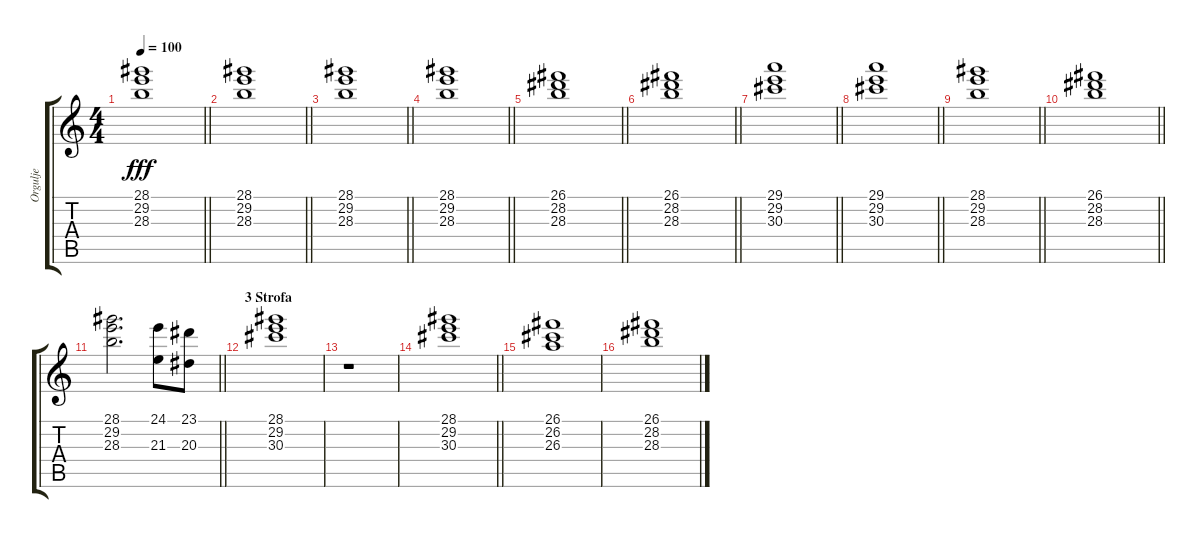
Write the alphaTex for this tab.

\track ("Orgulje" "Orgulje") {instrument rockorgan}
\staff {score tabs}
\tuning (E4 B3 G3 D3 A2 E2) {hide}
\ts (4 4)
\tempo 100
\clef g2
\barLineRight lightlight
\ks c
(28.1 29.2 28.3).1{dy fff} |
\barLineRight lightlight
(28.1 29.2 28.3).1 |
\barLineRight lightlight
(28.1 29.2 28.3).1 |
\barLineRight lightlight
(28.1 29.2 28.3).1 |
\barLineRight lightlight
(26.1 28.2 28.3).1 |
\barLineRight lightlight
(26.1 28.2 28.3).1 |
\barLineRight lightlight
(29.1 29.2 30.3).1 |
\barLineRight lightlight
(29.1 29.2 30.3).1 |
\barLineRight lightlight
(28.1 29.2 28.3).1 |
\barLineRight lightlight
(26.1 28.2 28.3).1 |
\barLineRight lightlight
(28.1 29.2 28.3).2{d} (24.1 21.3).8 (23.1 20.3).8 |
\section ("" "3 Strofa")
(28.1 29.2 30.3).1 |
r.1 |
\barLineRight lightlight
(28.1 29.2 30.3).1 |
(26.1 26.2 26.3).1 |
(26.1 28.2 28.3).1
